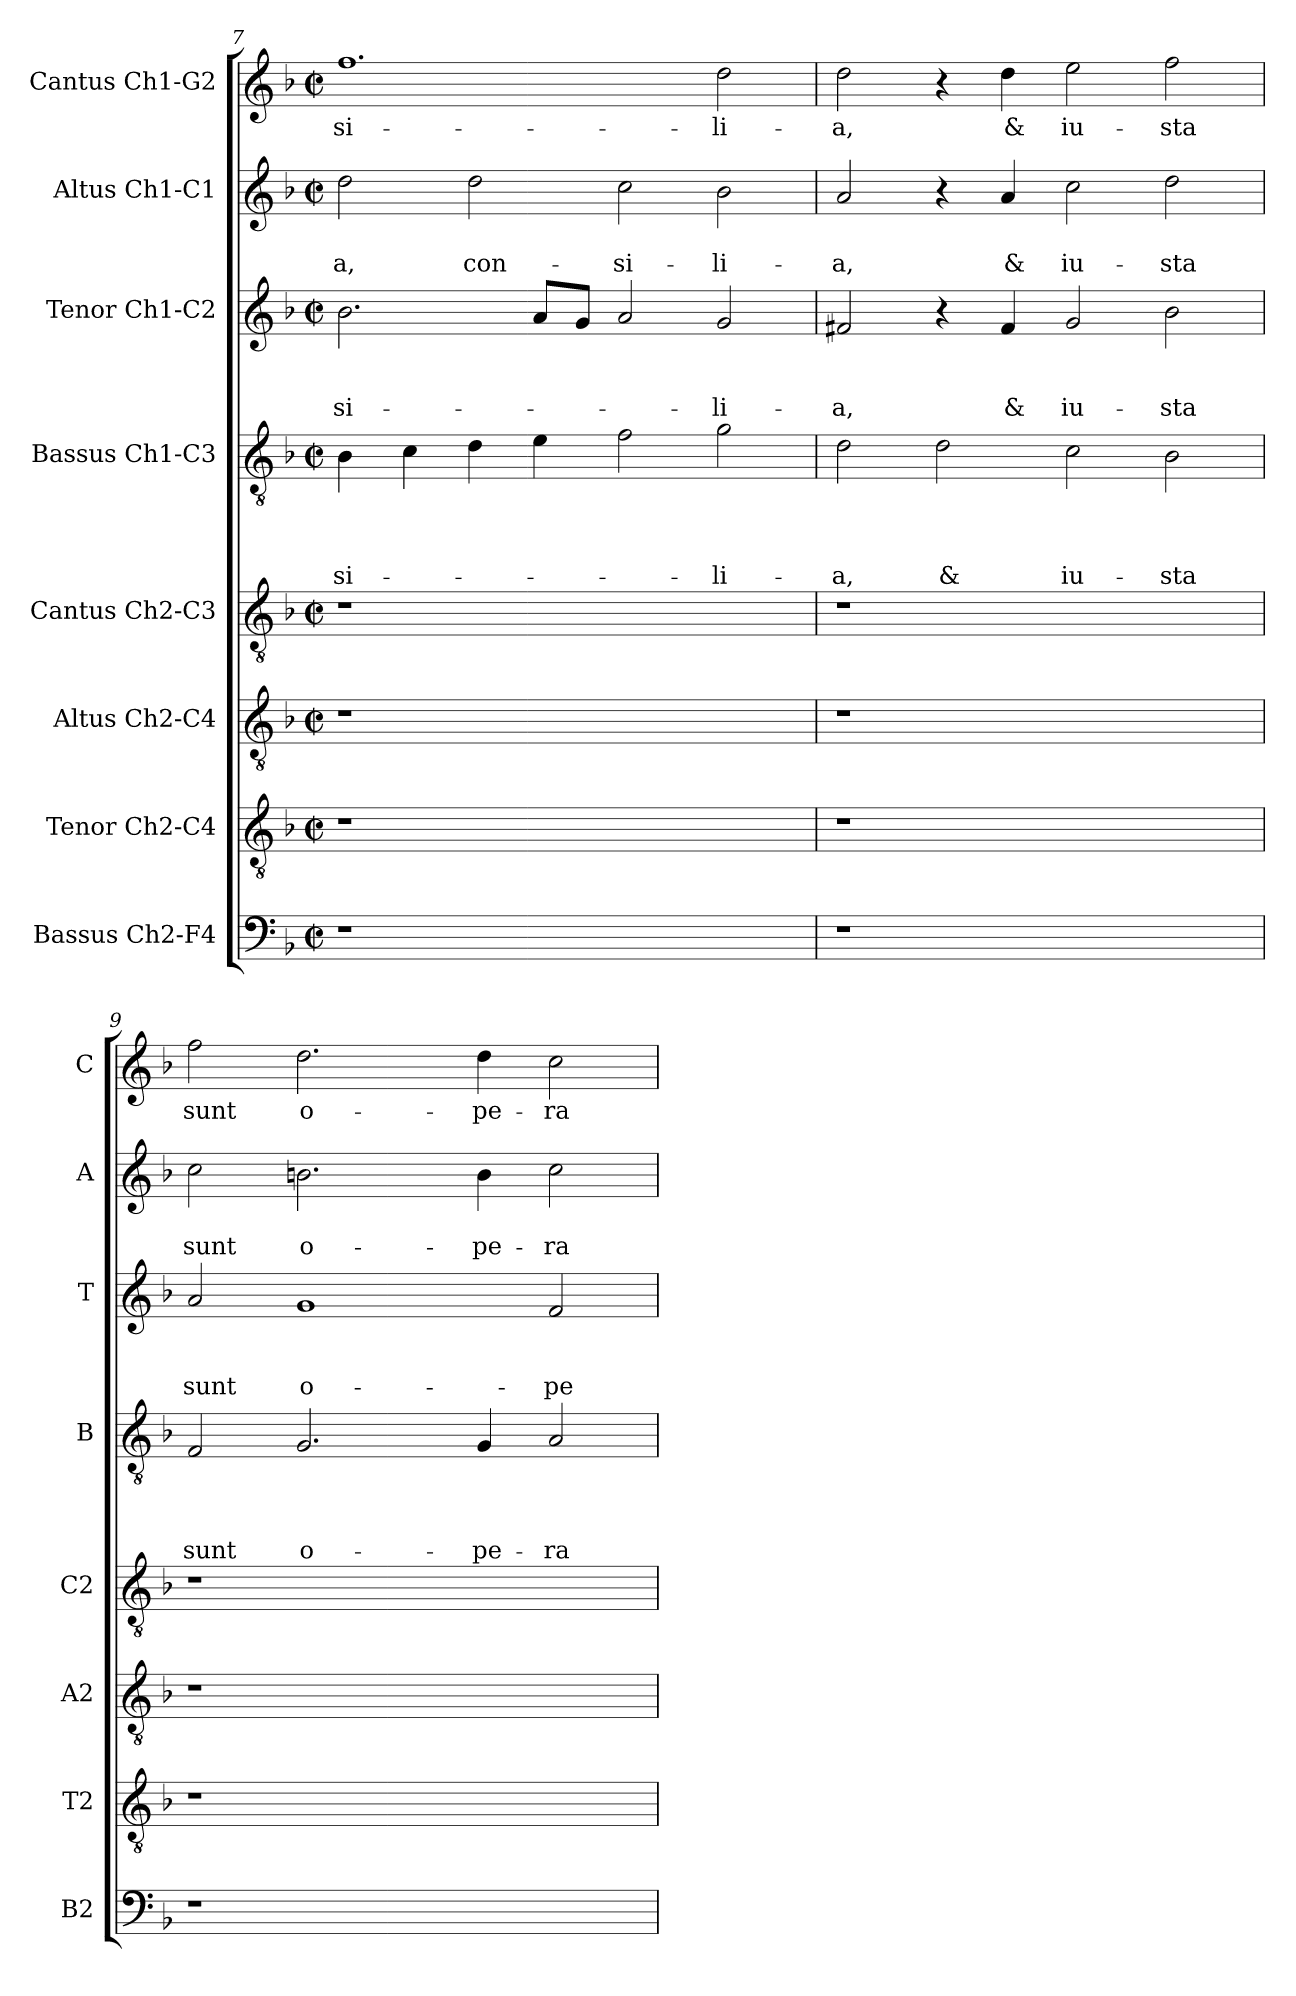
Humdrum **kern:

**kern	**kern	**kern	**kern	**kern	**text	**text	**text	**text	**kern	**text	**text	**text	**kern	**text	**text	**kern	**text
*part8	*part7	*part6	*part5	*part4	*part4	*part4	*part4	*part4	*part3	*part3	*part3	*part3	*part2	*part2	*part2	*part1	*part1
*staff8	*staff7	*staff6	*staff5	*staff4	*staff4	*staff4	*staff4	*staff4	*staff3	*staff3	*staff3	*staff3	*staff2	*staff2	*staff2	*staff1	*staff1
*I"Bassus Ch2-F4	*I"Tenor Ch2-C4	*I"Altus Ch2-C4	*I"Cantus Ch2-C3	*I"Bassus Ch1-C3	*	*	*	*	*I"Tenor Ch1-C2	*	*	*	*I"Altus Ch1-C1	*	*	*I"Cantus Ch1-G2	*
*I'B2	*I'T2	*I'A2	*I'C2	*I'B	*	*	*	*	*I'T	*	*	*	*I'A	*	*	*I'C	*
*clefF4	*clefGv2	*clefGv2	*clefGv2	*clefGv2	*	*	*	*	*clefG2	*	*	*	*clefG2	*	*	*clefG2	*
*k[b-]	*k[b-]	*k[b-]	*k[b-]	*k[b-]	*	*	*	*	*k[b-]	*	*	*	*k[b-]	*	*	*k[b-]	*
*F:	*F:	*F:	*F:	*F:	*	*	*	*	*F:	*	*	*	*F:	*	*	*F:	*
*M2/2	*M2/2	*M2/2	*M2/2	*M2/2	*	*	*	*	*M2/2	*	*	*	*M2/2	*	*	*M2/2	*
*met(c|)	*met(c|)	*met(c|)	*met(c|)	*met(c|)	*	*	*	*	*met(c|)	*	*	*	*met(c|)	*	*	*met(c|)	*
=7	=7	=7	=7	=7	=7	=7	=7	=7	=7	=7	=7	=7	=7	=7	=7	=7	=7
!	!	!	!	!	!	!	!	!LO:LY:b	!	!	!	!LO:LY:b	!	!	!LO:LY:b	!	!LO:LY:b
1r	1r	1r	1r	4B-\	.	.	.	-si-	2.b-\	.	.	-si-	2dd\	.	-a,	1.ff	-si-
.	.	.	.	4c\	.	.	.	.	.	.	.	.	.	.	.	.	.
!	!	!	!	!	!	!	!	!	!	!	!	!	!	!	!LO:LY:b	!	!
.	.	.	.	4d\	.	.	.	.	.	.	.	.	2dd\	.	con-	.	.
.	.	.	.	4e\	.	.	.	.	8a/L	.	.	.	.	.	.	.	.
.	.	.	.	.	.	.	.	.	8g/J	.	.	.	.	.	.	.	.
!	!	!	!	!	!	!	!	!	!	!	!	!	!	!	!LO:LY:b	!	!
1ryy	1ryy	1ryy	1ryy	2f\	.	.	.	.	2a/	.	.	.	2cc\	.	-si-	.	.
!	!	!	!	!	!	!	!	!LO:LY:b	!	!	!	!LO:LY:b	!	!	!LO:LY:b	!	!LO:LY:b
.	.	.	.	2g\	.	.	.	-li-	2g/	.	.	-li-	2b-\	.	-li-	2dd\	-li-
=8	=8	=8	=8	=8	=8	=8	=8	=8	=8	=8	=8	=8	=8	=8	=8	=8	=8
!	!	!	!	!	!	!	!	!LO:LY:b	!	!	!	!LO:LY:b	!	!	!LO:LY:b	!	!LO:LY:b
1r	1r	1r	1r	2d\	.	.	.	-a,	2f#X/	.	.	-a,	2a/	.	-a,	2dd\	-a,
!	!	!	!	!	!	!	!	!LO:LY:b	!	!	!	!	!	!	!	!	!
.	.	.	.	2d\	.	.	.	&	4r	.	.	.	4r	.	.	4r	.
!	!	!	!	!	!	!	!	!	!	!	!	!LO:LY:b	!	!	!LO:LY:b	!	!LO:LY:b
.	.	.	.	.	.	.	.	.	4f#/	.	.	&	4a/	.	&	4dd\	&
!	!	!	!	!	!	!	!	!LO:LY:b	!	!	!	!LO:LY:b	!	!	!LO:LY:b	!	!LO:LY:b
1ryy	1ryy	1ryy	1ryy	2c\	.	.	.	iu-	2g/	.	.	iu-	2cc\	.	iu-	2ee\	iu-
!	!	!	!	!	!	!	!	!LO:LY:b	!	!	!	!LO:LY:b	!	!	!LO:LY:b	!	!LO:LY:b
.	.	.	.	2B-\	.	.	.	-sta	2b-\	.	.	-sta	2dd\	.	-sta	2ff\	-sta
=9	=9	=9	=9	=9	=9	=9	=9	=9	=9	=9	=9	=9	=9	=9	=9	=9	=9
!	!	!	!	!	!	!	!	!LO:LY:b	!	!	!	!LO:LY:b	!	!	!LO:LY:b	!	!LO:LY:b
1r	1r	1r	1r	2F/	.	.	.	sunt	2a/	.	.	sunt	2cc\	.	sunt	2ff\	sunt
!	!	!	!	!	!	!	!	!LO:LY:b	!	!	!	!LO:LY:b	!	!	!LO:LY:b	!	!LO:LY:b
.	.	.	.	2.G/	.	.	.	o-	1g	.	.	o-	2.bn\	.	o-	2.dd\	o-
1ryy	1ryy	1ryy	1ryy	.	.	.	.	.	.	.	.	.	.	.	.	.	.
!	!	!	!	!	!	!	!	!LO:LY:b	!	!	!	!	!	!	!LO:LY:b	!	!LO:LY:b
.	.	.	.	4G/	.	.	.	-pe-	.	.	.	.	4b\	.	-pe-	4dd\	-pe-
!	!	!	!	!	!	!	!	!LO:LY:b	!	!	!	!LO:LY:b	!	!	!LO:LY:b	!	!LO:LY:b
.	.	.	.	2A/	.	.	.	-ra	2f/	.	.	-pe-	2cc\	.	-ra	2cc\	-ra
=	=	=	=	=	=	=	=	=	=	=	=	=	=	=	=	=	=
*-	*-	*-	*-	*-	*-	*-	*-	*-	*-	*-	*-	*-	*-	*-	*-	*-	*-
